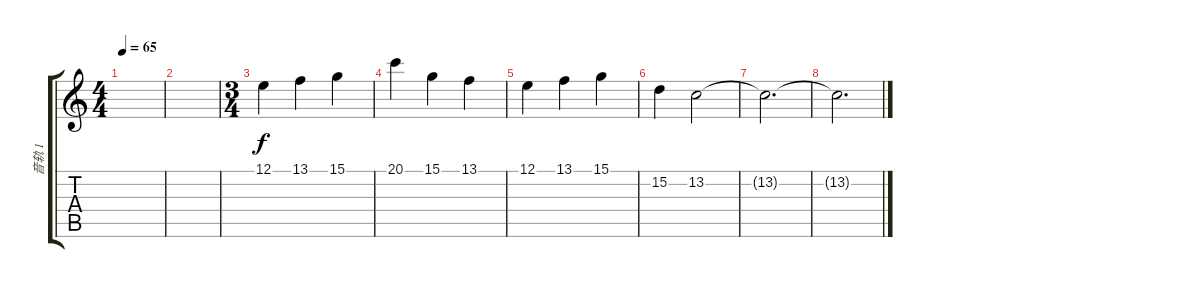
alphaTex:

\track ("音轨 1" "音轨 1") {instrument acousticgrandpiano}
\staff {score tabs}
\tuning (E4 B3 G3 D3 A2 E2) {hide}
\ts (4 4)
\tempo 65
\clef g2
\ks c
|
|
\ts (3 4)
12.1.4 13.1.4 15.1.4 |
20.1.4 15.1.4 13.1.4 |
12.1.4 13.1.4 15.1.4 |
15.2.4 13.2.2 |
13.2{t}.2{d} |
13.2{t}.2{d}
